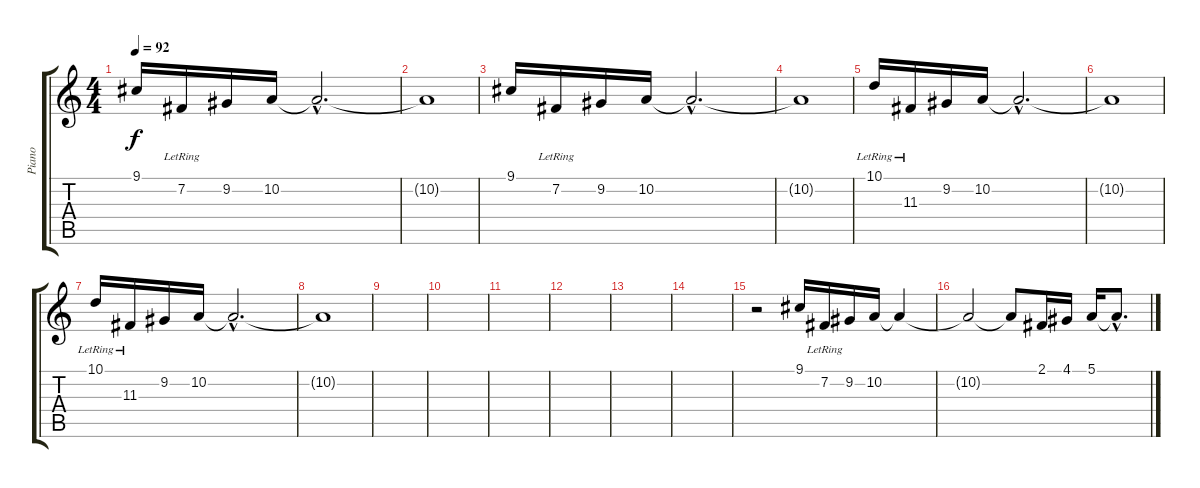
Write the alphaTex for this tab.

\track ("Piano" "Piano") {instrument brightacousticpiano}
\staff {score tabs}
\tuning (E4 B3 G3 D3 A2 E2) {hide}
\ts (4 4)
\tempo 92
\clef g2
\ks c
9.1.16{dy f instrument brightacousticpiano} 7.2{lr}.16 9.2.16 10.2.16 10.2{hac t}.2{d} |
10.2{t}.1 |
9.1.16 7.2{lr}.16 9.2.16 10.2.16 10.2{hac t}.2{d} |
10.2{t}.1 |
10.1{lr}.16 11.3{lr}.16 9.2.16 10.2.16 10.2{hac t}.2{d} |
10.2{t}.1 |
10.1{lr}.16 11.3{lr}.16 9.2.16 10.2.16 10.2{hac t}.2{d} |
10.2{t}.1 |
|
|
|
|
|
|
r.2 9.1.16 7.2{lr}.16 9.2.16 10.2.16 10.2{t}.4 |
10.2{t}.2 10.2{t}.8 2.1.16 4.1.16 5.1.16 5.1{hac t}.8{d}
